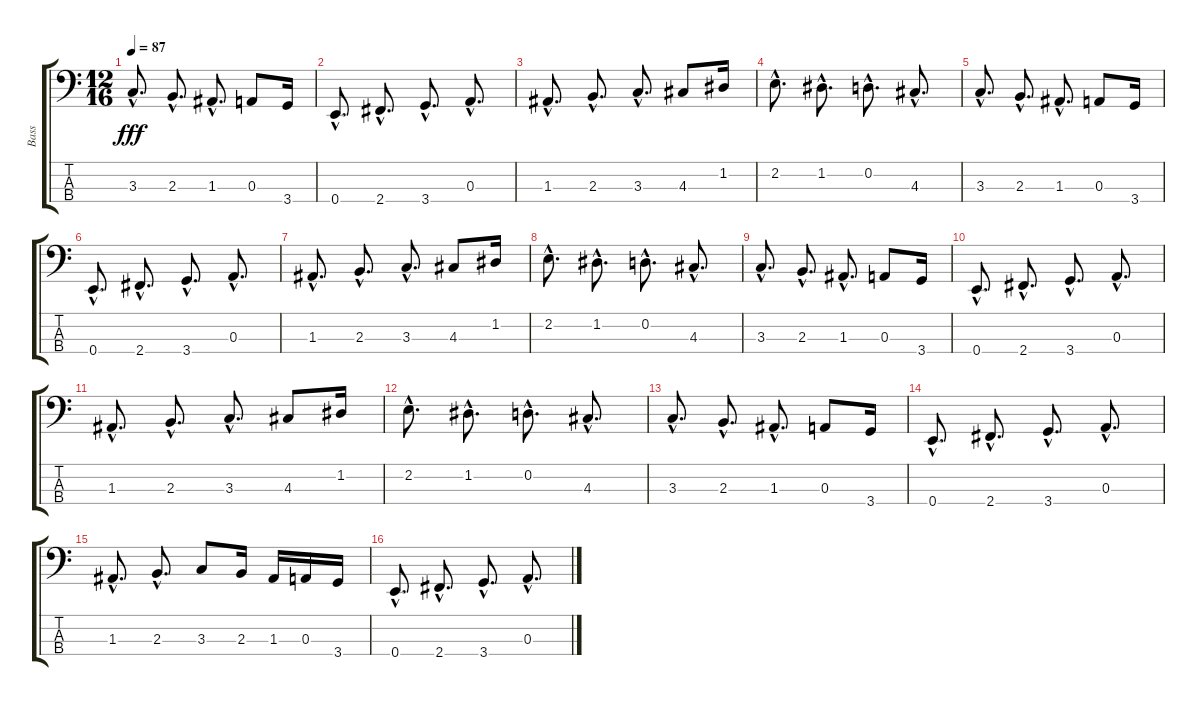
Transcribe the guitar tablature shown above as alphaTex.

\track ("Bass" "Bass") {instrument acousticbass}
\staff {score tabs}
\tuning (G2 D2 A1 E1) {hide}
\ts (12 16)
\tempo 87
\clef f4
\ks c
3.3{hac}.8{d dy fff} 2.3{hac}.8{d} 1.3{hac}.8{d} 0.3.8 3.4.16 |
0.4{hac}.8{d} 2.4{hac}.8{d} 3.4{hac}.8{d} 0.3{hac}.8{d} |
1.3{hac}.8{d} 2.3{hac}.8{d} 3.3{hac}.8{d} 4.3.8 1.2.16 |
2.2{hac}.8{d} 1.2{hac}.8{d} 0.2{hac}.8{d} 4.3{hac}.8{d} |
3.3{hac}.8{d} 2.3{hac}.8{d} 1.3{hac}.8{d} 0.3.8 3.4.16 |
0.4{hac}.8{d} 2.4{hac}.8{d} 3.4{hac}.8{d} 0.3{hac}.8{d} |
1.3{hac}.8{d} 2.3{hac}.8{d} 3.3{hac}.8{d} 4.3.8 1.2.16 |
2.2{hac}.8{d} 1.2{hac}.8{d} 0.2{hac}.8{d} 4.3{hac}.8{d} |
3.3{hac}.8{d} 2.3{hac}.8{d} 1.3{hac}.8{d} 0.3.8 3.4.16 |
0.4{hac}.8{d} 2.4{hac}.8{d} 3.4{hac}.8{d} 0.3{hac}.8{d} |
1.3{hac}.8{d} 2.3{hac}.8{d} 3.3{hac}.8{d} 4.3.8 1.2.16 |
2.2{hac}.8{d} 1.2{hac}.8{d} 0.2{hac}.8{d} 4.3{hac}.8{d} |
3.3{hac}.8{d} 2.3{hac}.8{d} 1.3{hac}.8{d} 0.3.8 3.4.16 |
0.4{hac}.8{d} 2.4{hac}.8{d} 3.4{hac}.8{d} 0.3{hac}.8{d} |
1.3{hac}.8{d} 2.3{hac}.8{d} 3.3.8 2.3.16 1.3.16 0.3.16 3.4.16 |
0.4{hac}.8{d} 2.4{hac}.8{d} 3.4{hac}.8{d} 0.3{hac}.8{d}
